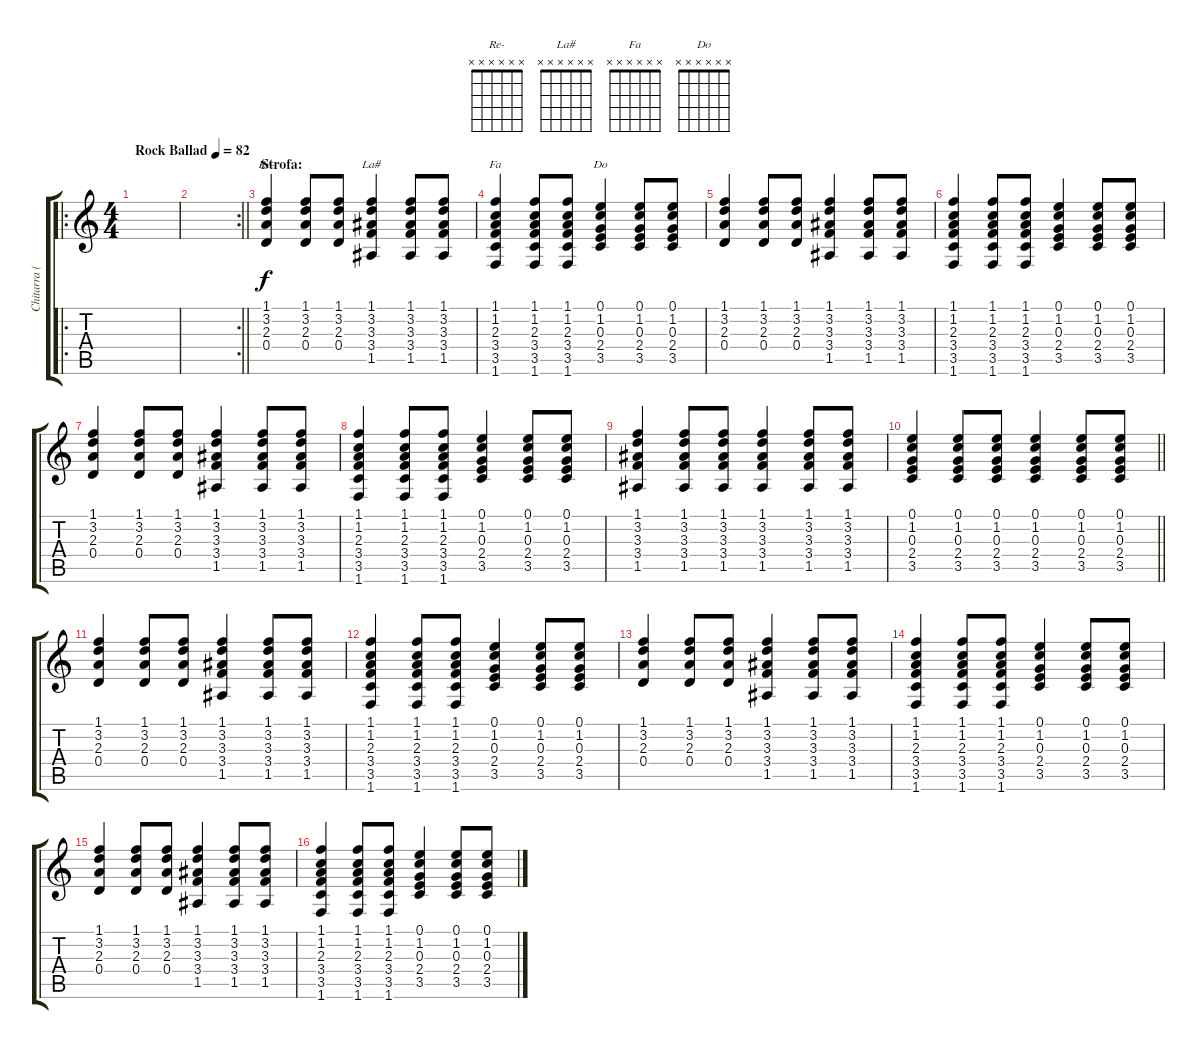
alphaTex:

\track ("Chitarra (acustica)" "Chitarra (") {instrument acousticguitarsteel}
\staff {score tabs}
\tuning (E4 B3 G3 D3 A2 E2) {hide}
\chord ("Re-" x x x x x x)
\chord ("La#" x x x x x x)
\chord ("Fa" x x x x x x)
\chord ("Do" x x x x x x)
\ro
\ts (4 4)
\tempo (82 "Rock Ballad")
\clef g2
\ks c
|
\rc 2
\barLineRight lightlight
|
\section ("" "Strofa:")
(1.1 3.2 2.3 0.4).4{ch "Re-"} (1.1 3.2 2.3 0.4).8 (1.1 3.2 2.3 0.4).8 (1.1 3.2 3.3 3.4 1.5).4{ch "La#"} (1.1 3.2 3.3 3.4 1.5).8 (1.1 3.2 3.3 3.4 1.5).8 |
(1.1 1.2 2.3 3.4 3.5 1.6).4{ch "Fa"} (1.1 1.2 2.3 3.4 3.5 1.6).8 (1.1 1.2 2.3 3.4 3.5 1.6).8 (0.1 1.2 0.3 2.4 3.5).4{ch "Do"} (0.1 1.2 0.3 2.4 3.5).8 (0.1 1.2 0.3 2.4 3.5).8 |
(1.1 3.2 2.3 0.4).4 (1.1 3.2 2.3 0.4).8 (1.1 3.2 2.3 0.4).8 (1.1 3.2 3.3 3.4 1.5).4 (1.1 3.2 3.3 3.4 1.5).8 (1.1 3.2 3.3 3.4 1.5).8 |
(1.1 1.2 2.3 3.4 3.5 1.6).4 (1.1 1.2 2.3 3.4 3.5 1.6).8 (1.1 1.2 2.3 3.4 3.5 1.6).8 (0.1 1.2 0.3 2.4 3.5).4 (0.1 1.2 0.3 2.4 3.5).8 (0.1 1.2 0.3 2.4 3.5).8 |
(1.1 3.2 2.3 0.4).4 (1.1 3.2 2.3 0.4).8 (1.1 3.2 2.3 0.4).8 (1.1 3.2 3.3 3.4 1.5).4 (1.1 3.2 3.3 3.4 1.5).8 (1.1 3.2 3.3 3.4 1.5).8 |
(1.1 1.2 2.3 3.4 3.5 1.6).4 (1.1 1.2 2.3 3.4 3.5 1.6).8 (1.1 1.2 2.3 3.4 3.5 1.6).8 (0.1 1.2 0.3 2.4 3.5).4 (0.1 1.2 0.3 2.4 3.5).8 (0.1 1.2 0.3 2.4 3.5).8 |
(1.1 3.2 3.3 3.4 1.5).4 (1.1 3.2 3.3 3.4 1.5).8 (1.1 3.2 3.3 3.4 1.5).8 (1.1 3.2 3.3 3.4 1.5).4 (1.1 3.2 3.3 3.4 1.5).8 (1.1 3.2 3.3 3.4 1.5).8 |
\barLineRight lightlight
(0.1 1.2 0.3 2.4 3.5).4 (0.1 1.2 0.3 2.4 3.5).8 (0.1 1.2 0.3 2.4 3.5).8 (0.1 1.2 0.3 2.4 3.5).4 (0.1 1.2 0.3 2.4 3.5).8 (0.1 1.2 0.3 2.4 3.5).8 |
(1.1 3.2 2.3 0.4).4 (1.1 3.2 2.3 0.4).8 (1.1 3.2 2.3 0.4).8 (1.1 3.2 3.3 3.4 1.5).4 (1.1 3.2 3.3 3.4 1.5).8 (1.1 3.2 3.3 3.4 1.5).8 |
(1.1 1.2 2.3 3.4 3.5 1.6).4 (1.1 1.2 2.3 3.4 3.5 1.6).8 (1.1 1.2 2.3 3.4 3.5 1.6).8 (0.1 1.2 0.3 2.4 3.5).4 (0.1 1.2 0.3 2.4 3.5).8 (0.1 1.2 0.3 2.4 3.5).8 |
(1.1 3.2 2.3 0.4).4 (1.1 3.2 2.3 0.4).8 (1.1 3.2 2.3 0.4).8 (1.1 3.2 3.3 3.4 1.5).4 (1.1 3.2 3.3 3.4 1.5).8 (1.1 3.2 3.3 3.4 1.5).8 |
(1.1 1.2 2.3 3.4 3.5 1.6).4 (1.1 1.2 2.3 3.4 3.5 1.6).8 (1.1 1.2 2.3 3.4 3.5 1.6).8 (0.1 1.2 0.3 2.4 3.5).4 (0.1 1.2 0.3 2.4 3.5).8 (0.1 1.2 0.3 2.4 3.5).8 |
(1.1 3.2 2.3 0.4).4 (1.1 3.2 2.3 0.4).8 (1.1 3.2 2.3 0.4).8 (1.1 3.2 3.3 3.4 1.5).4 (1.1 3.2 3.3 3.4 1.5).8 (1.1 3.2 3.3 3.4 1.5).8 |
(1.1 1.2 2.3 3.4 3.5 1.6).4 (1.1 1.2 2.3 3.4 3.5 1.6).8 (1.1 1.2 2.3 3.4 3.5 1.6).8 (0.1 1.2 0.3 2.4 3.5).4 (0.1 1.2 0.3 2.4 3.5).8 (0.1 1.2 0.3 2.4 3.5).8
